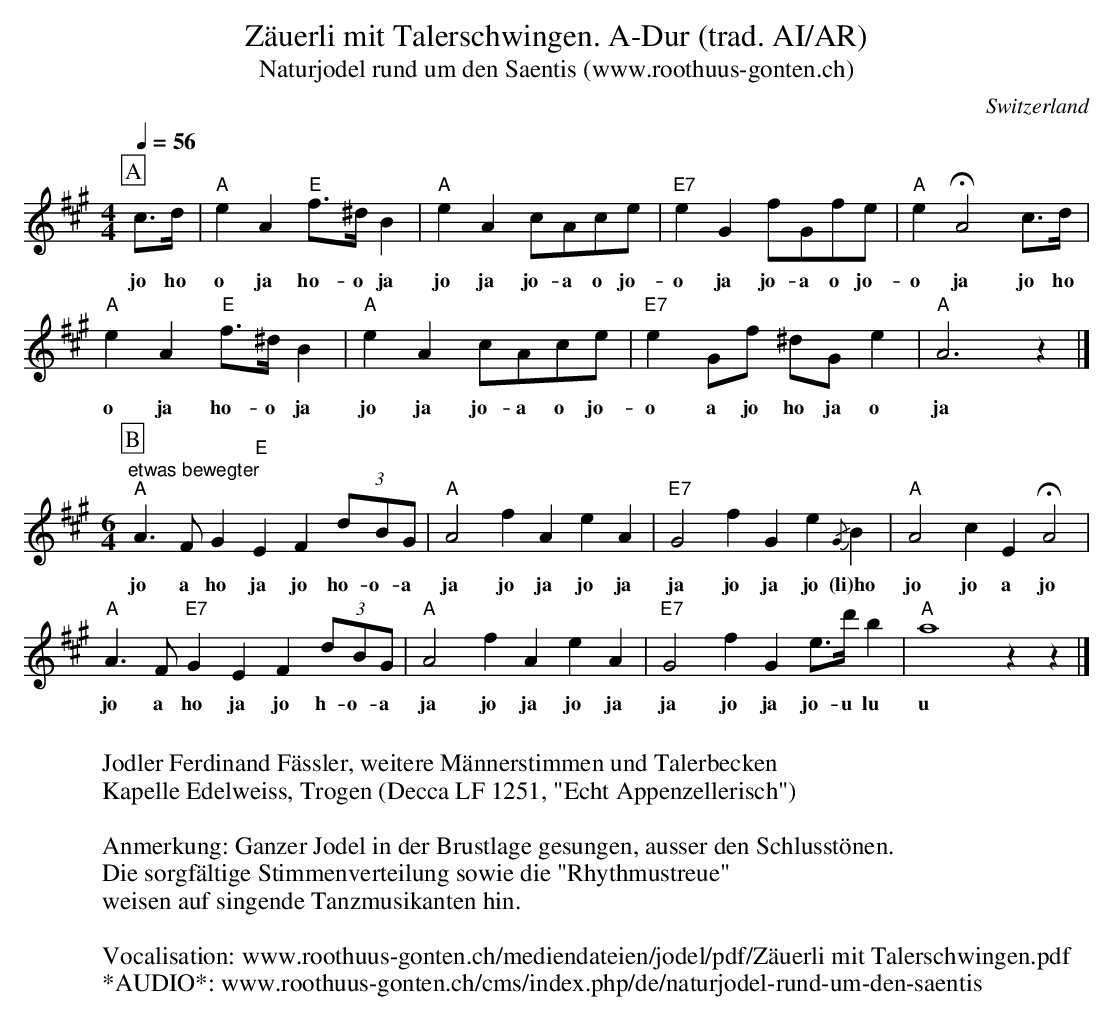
X:1
T:Zäuerli mit Talerschwingen. A-Dur (trad. AI/AR)
T:Naturjodel rund um den Saentis (www.roothuus-gonten.ch)
Q:1/4=56
M:4/4
L:1/8
O:Switzerland
K:A major
[P:A] c>d | "A"e2A2 "E"f>^dB2 | "A"e2A2 cAce | "E7"e2G2 fGfe | "A"e2 !fermata!A4 c>d |
w: jo ho | o  ja ho-o ja jo ja jo-a o jo- o ja jo-a o  jo- o ja jo ho
"A"e2A2 "E"f>^d B2 | "A"e2A2 cAce | "E7"e2 Gf ^dG e2 | "A"A6z2 |]
w: o ja ho-o ja  jo ja jo-a o jo-  o a jo ho ja o ja
M:6/4
[P:B] "etwas bewegter" "A"A3F G2"E"E2F2 (3dBG  | "A"A4f2A2 e2A2  | "E7"G4f2G2e2 {/G}B2 | "A"A4c2E2 !fermata!A4 |
w: jo a ho ja jo ho-o-a ja jo ja jo ja  ja jo ja jo (li)ho   jo jo a jo
"A"A3F "E7"G2E2F2 (3dBG | "A"A4 f2A2e2A2 | "E7"G4 f2G2 e>d'b2 | "A"a8 z2z2 |]
w: jo a ho ja jo  h-o-a  ja jo ja jo ja  ja jo ja jo-u lu u
W:
W:Jodler Ferdinand Fässler, weitere Männerstimmen und Talerbecken
W: Kapelle Edelweiss, Trogen (Decca LF 1251, "Echt Appenzellerisch")
W:
W:Anmerkung: Ganzer Jodel in der Brustlage gesungen, ausser den Schlusstönen.
W: Die sorgfältige Stimmenverteilung sowie die "Rhythmustreue"
W: weisen auf singende Tanzmusikanten hin.
W:
W:Vocalisation: www.roothuus-gonten.ch/mediendateien/jodel/pdf/Zäuerli mit Talerschwingen.pdf
W: *AUDIO*: www.roothuus-gonten.ch/cms/index.php/de/naturjodel-rund-um-den-saentis
